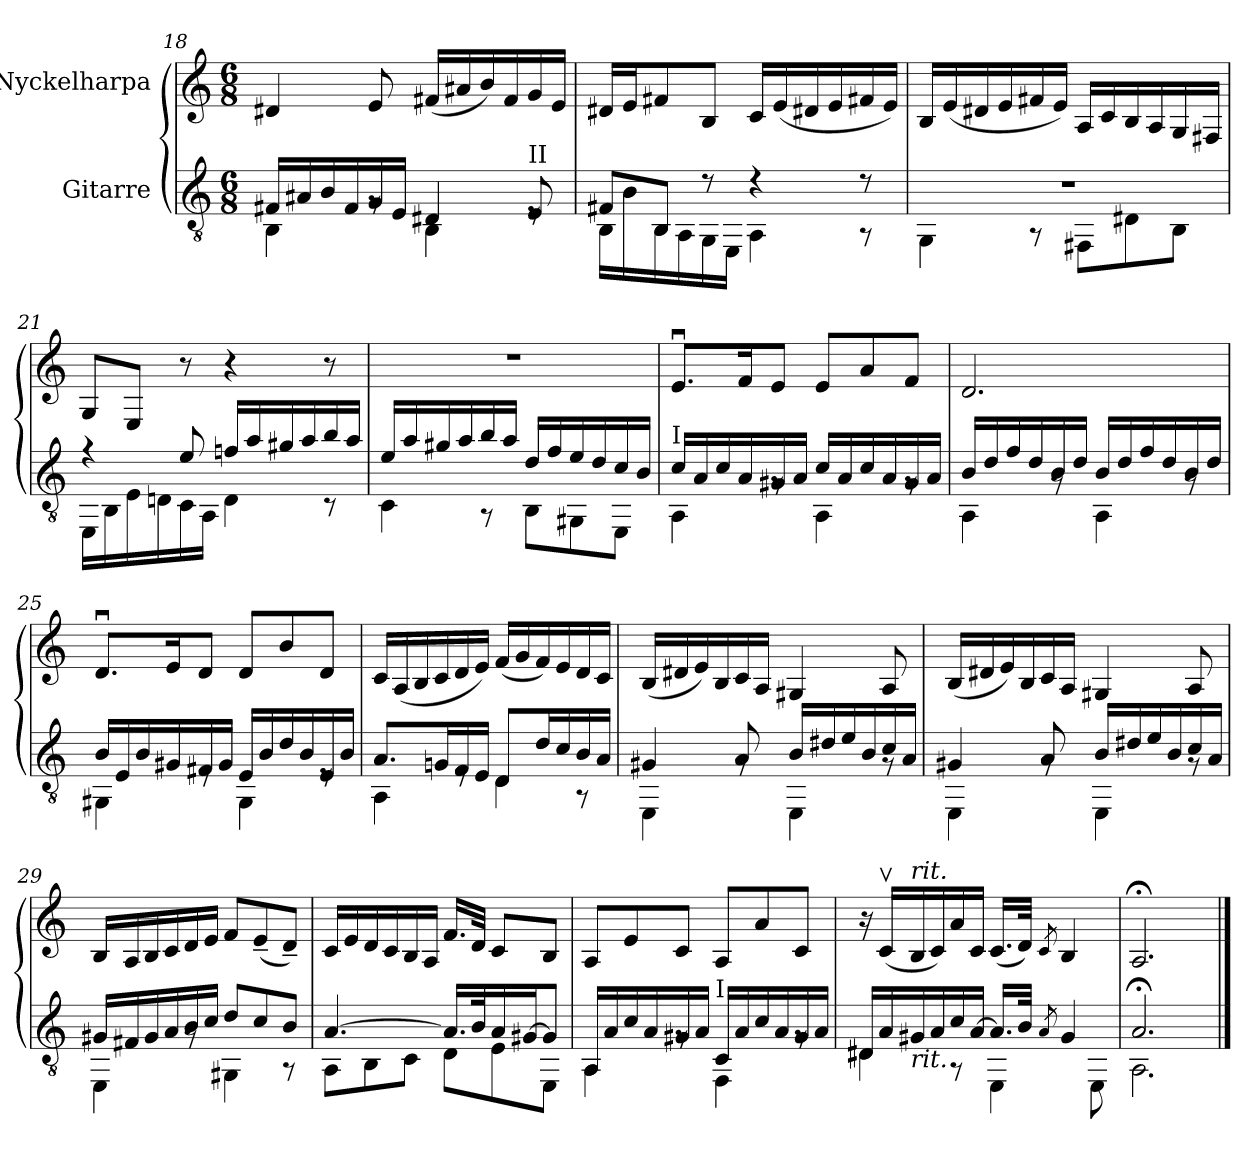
**kern	**kern
*part2	*part1
*staff2	*staff1
*I"Gitarre	*I"Nyckelharpa
*clefGv2	*clefG2
*k[]	*k[]
*M6/8	*M6/8
=18	=18
*^	*
16F#X/LL	4BB\	4d#X/
16A#X/	.	.
16B/	.	.
16F#/	.	.
16G/	8rG	8e/
16E/JJ	.	.
4D#X/	4BB\	(<16f#X/LL
.	.	16a#X/
.	.	16b/)
.	.	16f#/
!LO:TX:a:t=II	!	!
8E/	8rE	16g/
.	.	16e/JJ
!!LO:LB:g=z
=19	=19	=19
8F#X/L	16BB\LL	16d#X/LL
.	16B\	16e/J
8BB/J	16BB\	8f#X/
.	16AA\	.
8r	16GG\	8B/J
.	16EE\JJ	.
4r	4AA\	16c/LL
.	.	(<16e/
.	.	16d#X/
.	.	16e/
8r	8r	16f#X/
.	.	16e/JJ)
=20	=20	=20
2.r	4GG\	16B/LL
.	.	(<16e/
.	.	16d#X/
.	.	16e/
.	8r	16f#X/
.	.	16e/JJ)
.	8FF#X\L	16A/LL
.	.	16c/
.	8D#X\	16B/
.	.	16A/
.	8BB\J	16G/
.	.	16F#X/JJ
!!LO:LB:g=z
=21	=21	=21
4r	16EE\LL	8G/L
.	16BB\	.
.	16E\	8E/J
.	16Dn\	.
8e/	16C\	8r
.	16AA\JJ	.
16fn/LL	4D\	4r
16a/	.	.
16g#X/	.	.
16a/	.	.
16b/	8r	8r
16a/JJ	.	.
=22	=22	=22
16e/LL	4C\	2.r
16a/	.	.
16g#X/	.	.
16a/	.	.
16b/	8r	.
16a/JJ	.	.
16d/LL	8BB\L	.
16f/	.	.
16e/	8GG#X\	.
16d/	.	.
16c/	8EE\J	.
16B/JJ	.	.
!!LO:PB:g=z
=23	=23	=23
!LO:TX:a:t=I	!	!
16c/LL	4AA\	8.eu/L
16A/	.	.
16c/	.	.
16A/	.	16f/K
16G#X/	8rG	8e/J
16A/JJ	.	.
16c/LL	4AA\	8e/L
16A/	.	.
16c/	.	8a/
16A/	.	.
16G#/	8rG	8f/J
16A/JJ	.	.
=24	=24	=24
16B/LL	4AA\	2.d/
16d/	.	.
16f/	.	.
16d/	.	.
16B/	8rG	.
16d/JJ	.	.
16B/LL	4AA\	.
16d/	.	.
16f/	.	.
16d/	.	.
16B/	8rG	.
16d/JJ	.	.
=25	=25	=25
16B/LL	4GG#X\	8.du/L
16E/	.	.
16B/	.	.
16G#X/	.	16e/K
16F#X/	8rE	8d/J
16G#/JJ	.	.
16E/LL	4GG#\	8d/L
16B/	.	.
16d/	.	8b/
16B/	.	.
16E/	8rE	8d/J
16B/JJ	.	.
!!LO:LB:g=z
=26	=26	=26
8.A/L	4AA\	16c/LL
.	.	(<16A/
.	.	16B/
16Gn/L	.	16c/
16F/	8rE	16d/
16E/JJ	.	16e/JJ)
8D/L	4D\	(<16f/LL
.	.	16g/
16d/L	.	16f/)
16c/	.	16e/
16B/	8r	16d/
16A/JJ	.	16c/JJ
=27	=27	=27
4G#X/	4EE\	(<16B/LL
.	.	16d#X/
.	.	16e/)
.	.	16B/
8A/	8rG	16c/
.	.	16A/JJ
16B/LL	4EE\	4G#X/
16d#X/	.	.
16e/	.	.
16B/	.	.
16c/	8rG	8A/
16A/JJ	.	.
!!LO:LB:g=z
=28	=28	=28
4G#X/	4EE\	(<16B/LL
.	.	16d#X/
.	.	16e/)
.	.	16B/
8A/	8rG	16c/
.	.	16A/JJ
16B/LL	4EE\	4G#X/
16d#X/	.	.
16e/	.	.
16B/	.	.
16c/	8rG	8A/
16A/JJ	.	.
=29	=29	=29
16G#X/LL	4EE\	16B/LL
16F#X/	.	16A/
16G#/	.	16B/
16A/	.	16c/
16B/	8rG	16d/
16c/JJ	.	16e/JJ
8d/L	4GG#X\	8f/L
8c/	.	(<8e~/
8B/J	8r	8d~/J)
!!LO:LB:g=z
=30	=30	=30
[4.A/	8AA\L	16c/LL
.	.	16e/
.	8BB\	16d/
.	.	16c/
.	8C\J	16B/
.	.	16A/JJ
16.A/LL]	8D\L	16.f/LL
32B/K	.	32d/JJk
16A/	8E\	8c/L
[16G#X/J	.	.
8G#/J]	8EE\J	8B/J
=31	=31	=31
16AA/LL	4AA\	8A/L
16A/	.	.
16c/	.	8e/
16A/	.	.
16G#X/	8rG	8c/J
16A/JJ	.	.
!LO:TX:a:t=I	!	!
16C/LL	4FF\	8A/L
16A/	.	.
16c/	.	8a/
16A/	.	.
16G#/	8rG	8c/J
16A/JJ	.	.
=32	=32	=32
!LO:N:head=solid	!LO:N:head=solid	!
16D#X/LL	4D#\	16r
16A/	.	(<16cv/LL
!	!	!LO:TX:a:i:t=rit.
!LO:TX:b:i:t=rit.	!	!
16G#X/	.	16B/
16A/	.	16c/)
16c/	8r	16a/
[16A/JJ	.	16c/JJ
16.A/LL]	4EE\	(<16.c/LL
32B/JJk	.	32d/JJk)
8qA/	.	8qc/
4G#/	.	4B/
.	8EE\	.
=33	=33	=33
2.A;</	2.AA\	2.A;</
*v	*v	*
==	==
*-	*-
